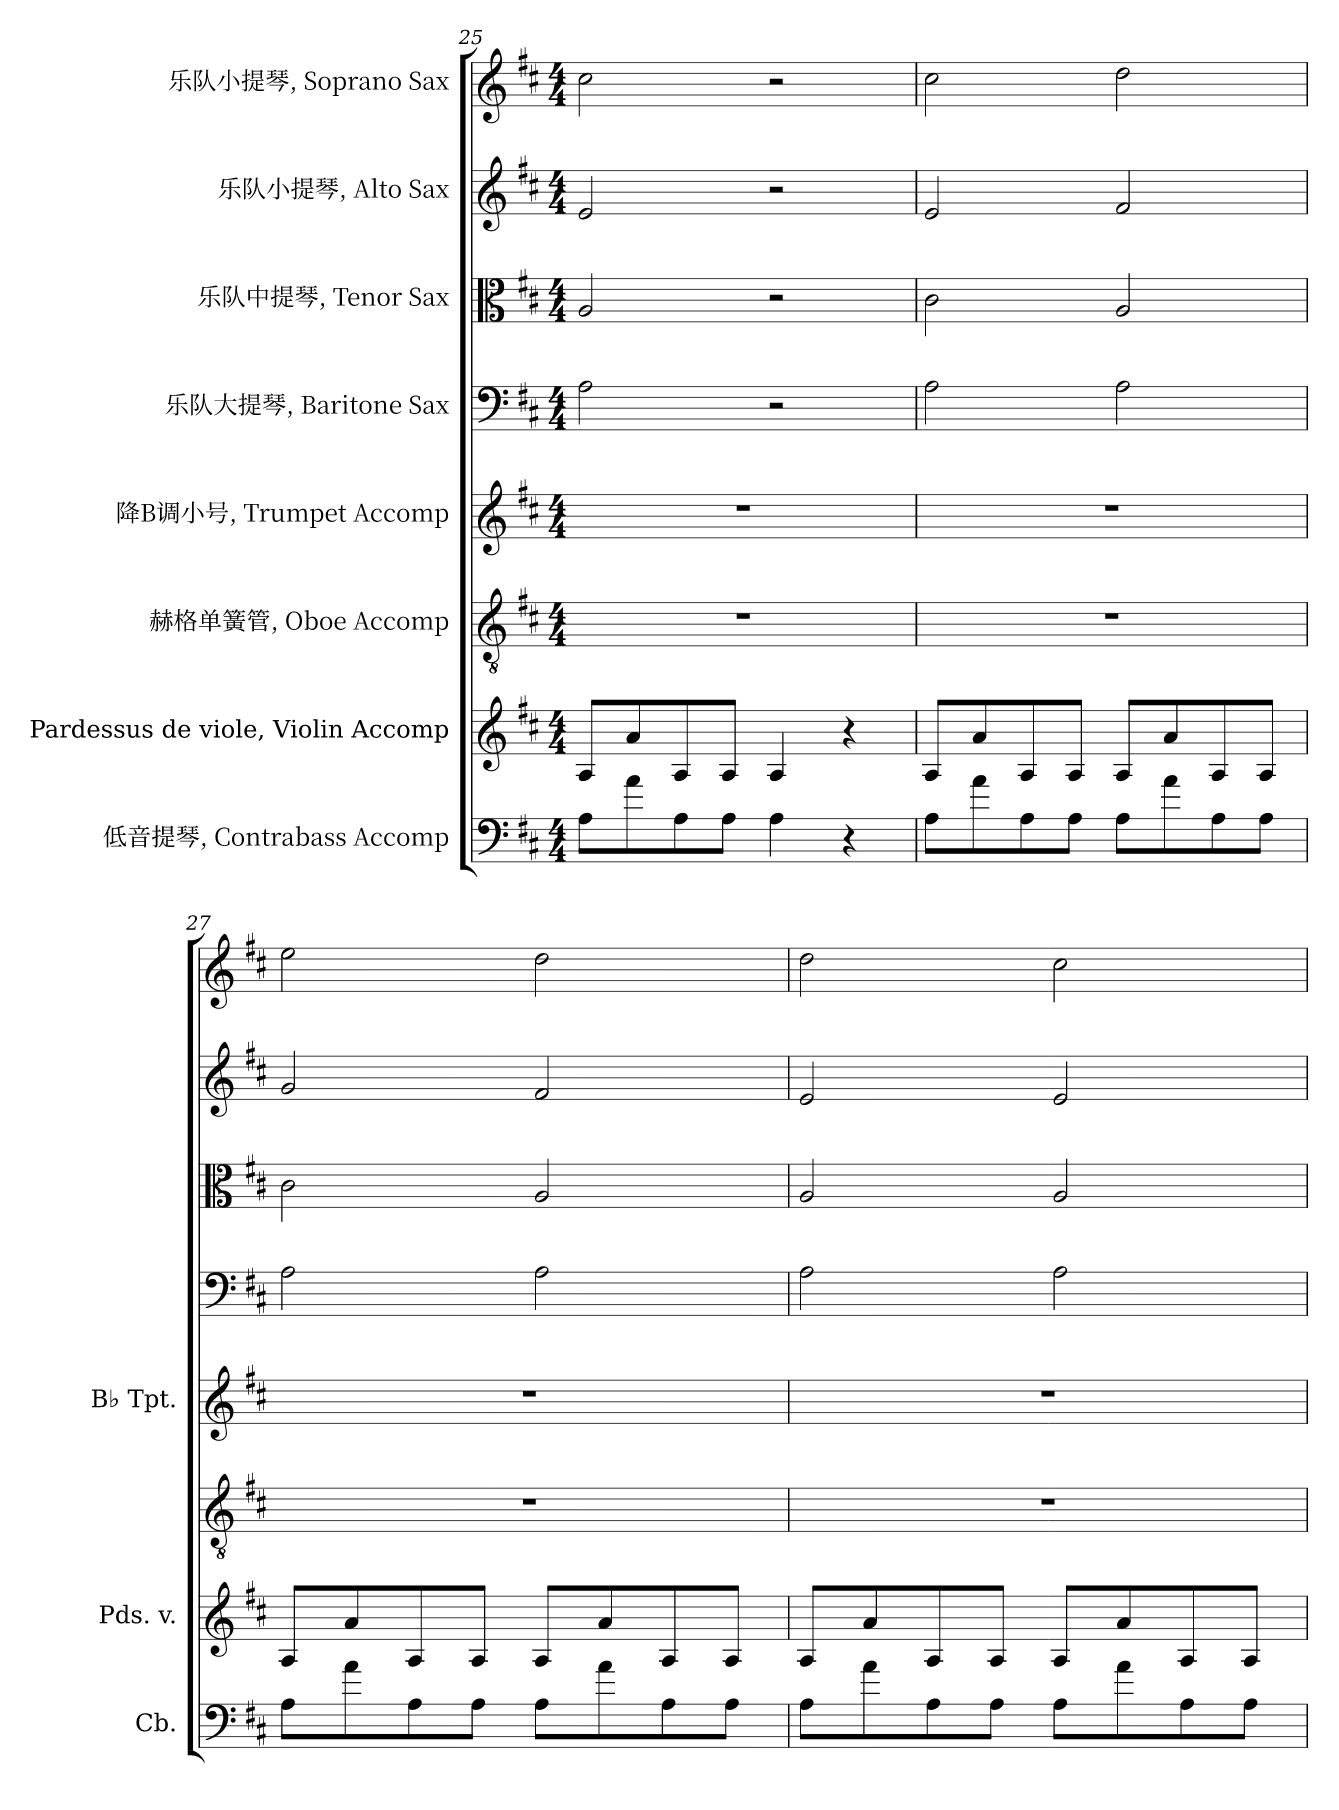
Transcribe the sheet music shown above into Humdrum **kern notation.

**kern	**kern	**kern	**kern	**kern	**kern	**kern	**kern
*part8	*part7	*part6	*part5	*part4	*part3	*part2	*part1
*staff8	*staff7	*staff6	*staff5	*staff4	*staff3	*staff2	*staff1
*I"低音提琴, Contrabass Accomp	*I"Pardessus de viole, Violin Accomp	*I"赫格单簧管, Oboe Accomp	*I"降B调小号, Trumpet Accomp	*I"乐队大提琴, Baritone Sax	*I"乐队中提琴, Tenor Sax	*I"乐队小提琴, Alto Sax	*I"乐队小提琴, Soprano Sax
*I'Cb.	*I'Pds. v.	*	*I'B♭ Tpt.	*	*	*	*
*clefF4	*clefG2	*clefGv2	*clefG2	*clefF4	*clefC3	*clefG2	*clefG2
*ITrd7c12	*	*	*ITrd1c2	*	*	*	*
*k[f#c#]	*k[f#c#]	*k[f#c#]	*k[]	*k[f#c#]	*k[f#c#]	*k[f#c#]	*k[f#c#]
*M4/4	*M4/4	*M4/4	*M4/4	*M4/4	*M4/4	*M4/4	*M4/4
=25	=25	=25	=25	=25	=25	=25	=25
8AA\L	8A/L	1r	1r	2A\	2A/	2e/	2cc#\
8A\	8a/	.	.	.	.	.	.
8AA\	8A/	.	.	.	.	.	.
8AA\J	8A/J	.	.	.	.	.	.
4AA\	4A/	.	.	2r	2r	2r	2r
4r	4r	.	.	.	.	.	.
!!LO:PB:g=z
=26	=26	=26	=26	=26	=26	=26	=26
8AA\L	8A/L	1r	1r	2A\	2c#\	2e/	2cc#\
8A\	8a/	.	.	.	.	.	.
8AA\	8A/	.	.	.	.	.	.
8AA\J	8A/J	.	.	.	.	.	.
8AA\L	8A/L	.	.	2A\	2A/	2f#/	2dd\
8A\	8a/	.	.	.	.	.	.
8AA\	8A/	.	.	.	.	.	.
8AA\J	8A/J	.	.	.	.	.	.
=27	=27	=27	=27	=27	=27	=27	=27
8AA\L	8A/L	1r	1r	2A\	2c#\	2g/	2ee\
8A\	8a/	.	.	.	.	.	.
8AA\	8A/	.	.	.	.	.	.
8AA\J	8A/J	.	.	.	.	.	.
8AA\L	8A/L	.	.	2A\	2A/	2f#/	2dd\
8A\	8a/	.	.	.	.	.	.
8AA\	8A/	.	.	.	.	.	.
8AA\J	8A/J	.	.	.	.	.	.
=28	=28	=28	=28	=28	=28	=28	=28
8AA\L	8A/L	1r	1r	2A\	2A/	2e/	2dd\
8A\	8a/	.	.	.	.	.	.
8AA\	8A/	.	.	.	.	.	.
8AA\J	8A/J	.	.	.	.	.	.
8AA\L	8A/L	.	.	2A\	2A/	2e/	2cc#\
8A\	8a/	.	.	.	.	.	.
8AA\	8A/	.	.	.	.	.	.
8AA\J	8A/J	.	.	.	.	.	.
=	=	=	=	=	=	=	=
*-	*-	*-	*-	*-	*-	*-	*-
